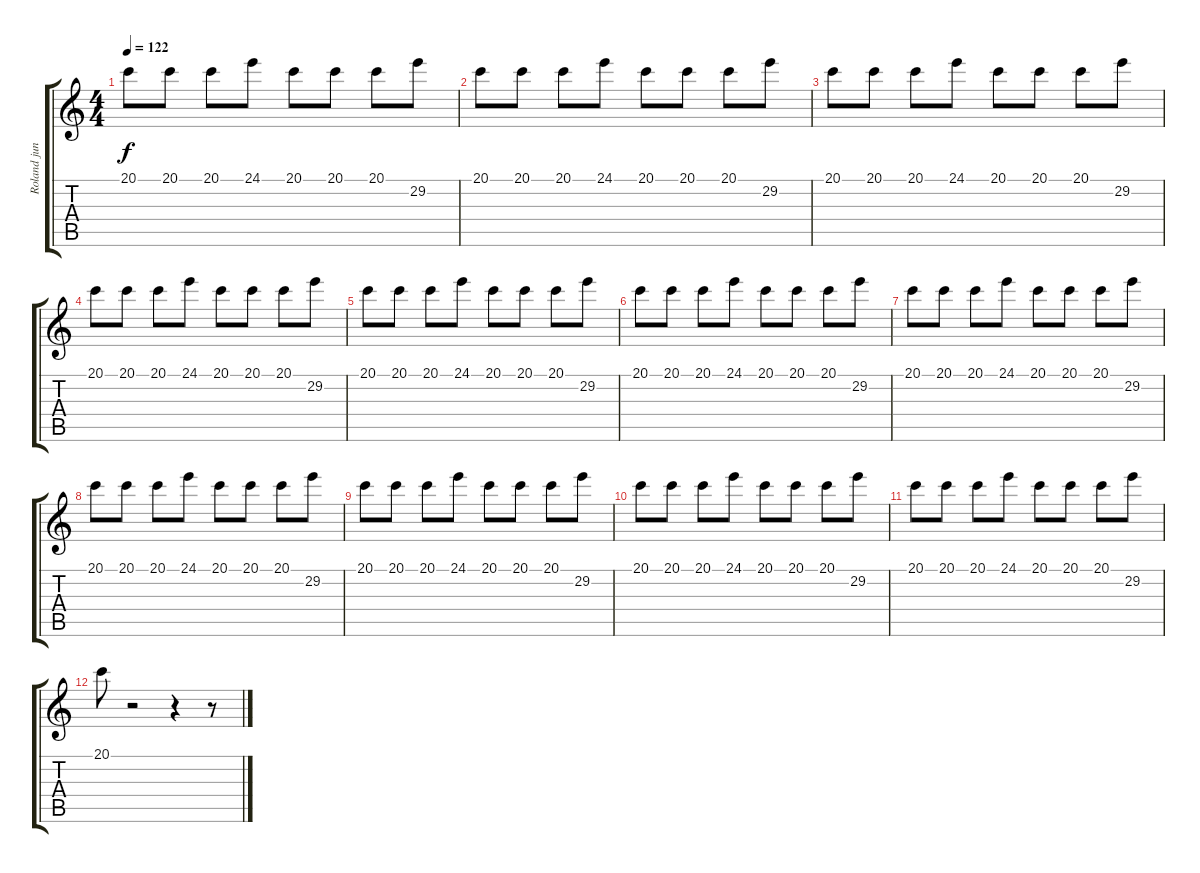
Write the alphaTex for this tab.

\track ("Roland juno DI" "Roland jun") {instrument lead2sawtooth}
\staff {score tabs}
\tuning (E4 B3 G3 D3 A2 E2) {hide}
\ts (4 4)
\tempo 122
\clef g2
\ks c
20.1.8{dy f} 20.1.8 20.1.8 24.1.8 20.1.8 20.1.8 20.1.8 29.2.8 |
20.1.8 20.1.8 20.1.8 24.1.8 20.1.8 20.1.8 20.1.8 29.2.8 |
20.1.8 20.1.8 20.1.8 24.1.8 20.1.8 20.1.8 20.1.8 29.2.8 |
20.1.8 20.1.8 20.1.8 24.1.8 20.1.8 20.1.8 20.1.8 29.2.8 |
20.1.8 20.1.8 20.1.8 24.1.8 20.1.8 20.1.8 20.1.8 29.2.8 |
20.1.8 20.1.8 20.1.8 24.1.8 20.1.8 20.1.8 20.1.8 29.2.8 |
20.1.8 20.1.8 20.1.8 24.1.8 20.1.8 20.1.8 20.1.8 29.2.8 |
20.1.8 20.1.8 20.1.8 24.1.8 20.1.8 20.1.8 20.1.8 29.2.8 |
20.1.8 20.1.8 20.1.8 24.1.8 20.1.8 20.1.8 20.1.8 29.2.8 |
20.1.8 20.1.8 20.1.8 24.1.8 20.1.8 20.1.8 20.1.8 29.2.8 |
20.1.8 20.1.8 20.1.8 24.1.8 20.1.8 20.1.8 20.1.8 29.2.8 |
20.1.8 r.2 r.4 r.8
